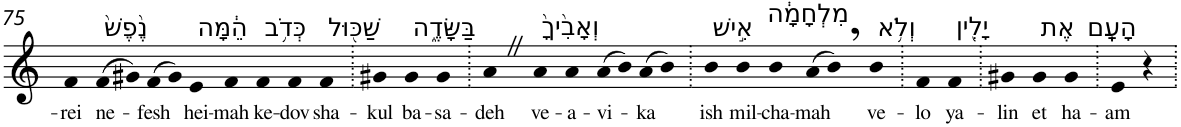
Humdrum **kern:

**kern	**text
*part1	*part1
*staff1	*staff1
*I"Piano	*
*I'Pno	*
!!LO:PB:g=z
*clefG2	*
*k[]	*
=75	=75
!	!LO:LY:b
4f	-rei
!LO:TX:a:t=נֶ֙פֶשׁ֙	!
!	!LO:LY:b
(>8f	ne-
8g#X)	.
!	!LO:LY:b
(>8f	-fesh
8g#)	.
!LO:TX:a:t=הֵ֔מָּה	!
!	!LO:LY:b
4e	hei-
!	!LO:LY:b
4f	-mah
!LO:TX:a:t=כְּדֹ֥ב	!
!	!LO:LY:b
4f	ke-
!	!LO:LY:b
4f	-dov
!LO:TX:a:t=שַׁכּ֖וּל	!
!	!LO:LY:b
4f	sha-
=76.	=76.
!	!LO:LY:b
4g#X	-kul
!LO:TX:a:t=בַּשָּׂדֶ֑ה	!
!	!LO:LY:b
4g#	ba-
!	!LO:LY:b
4g#	-sa-
=77.	=77.
!	!LO:LY:b
4aZ	-deh
!LO:TX:a:t=וְאָבִ֙יךָ֙	!
!	!LO:LY:b
4a	ve-
!	!LO:LY:b
4a	-a-
!	!LO:LY:b
(>8a	-vi-
8b)	.
!	!LO:LY:b
(>8a	-ka
8b)	.
=78.	=78.
!LO:TX:a:t=אִ֣ישׁ	!
!	!LO:LY:b
4b	ish
!LO:TX:a:t=מִלְחָמָ֔ה	!
!	!LO:LY:b
4b	mil-
!	!LO:LY:b
4b	-cha-
!	!LO:LY:b
(>8a	-mah
8b,)	.
!LO:TX:a:t=וְלֹ֥א	!
!	!LO:LY:b
4b	ve-
=79.	=79.
!	!LO:LY:b
4f	-lo
!LO:TX:a:t=יָלִ֖ין	!
!	!LO:LY:b
4f	ya-
=80.	=80.
!	!LO:LY:b
4g#X	-lin
!LO:TX:a:t=אֶת	!
!	!LO:LY:b
4g#	et
!LO:TX:a:t=הָעָֽם	!
!	!LO:LY:b
4g#	ha-
=81.	=81.
!	!LO:LY:b
4e	-am
4r	.
=.	=.
*-	*-
